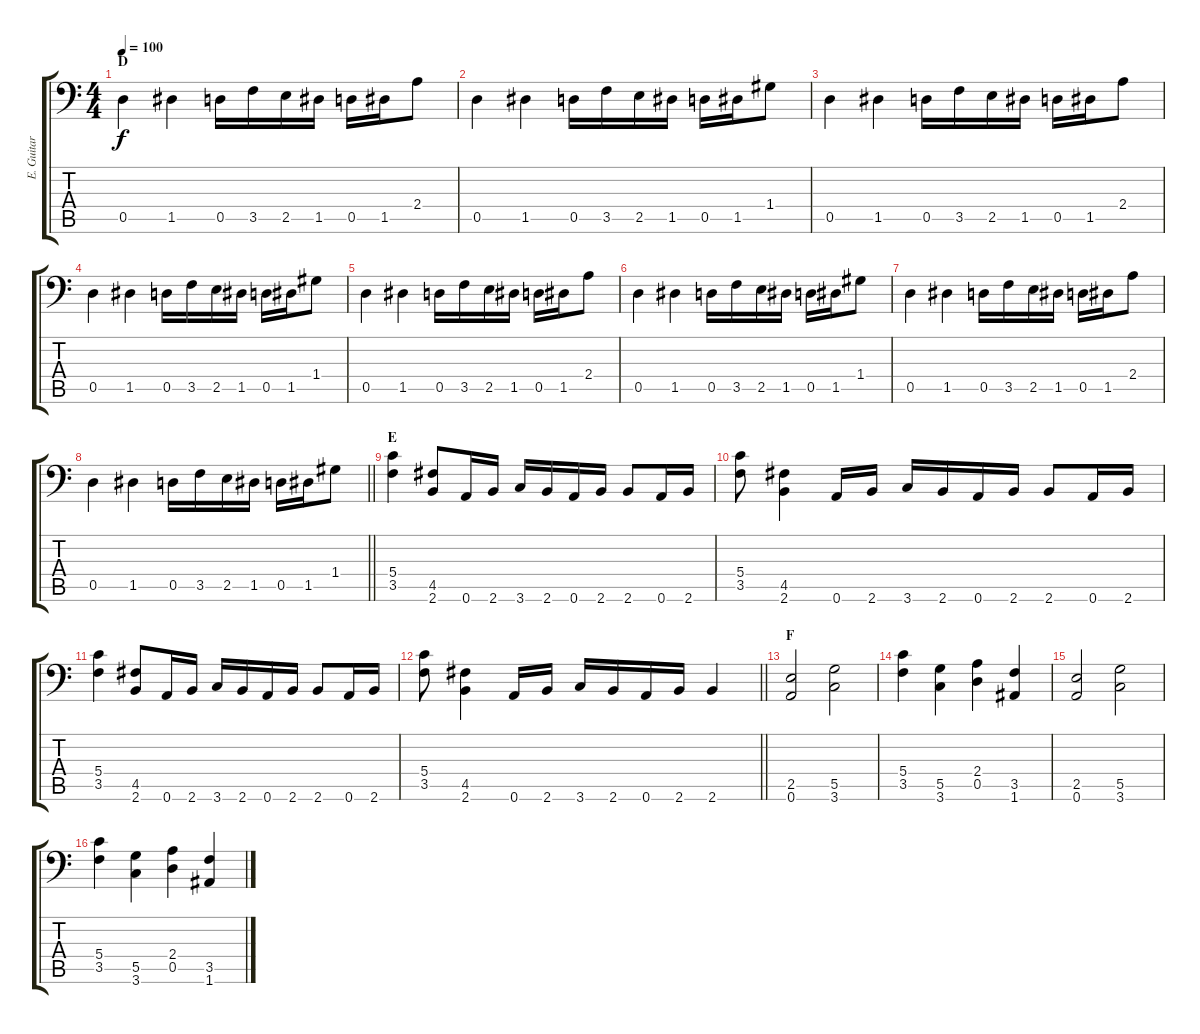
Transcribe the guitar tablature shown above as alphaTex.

\track ("E. Guitar II" "E. Guitar ") {instrument overdrivenguitar}
\staff {score tabs}
\tuning (A3 E3 C3 G2 D2 A1) {hide}
\ts (4 4)
\section ("" "D")
\tempo 100
\clef f4
\ks c
0.5.4{dy f} 1.5.4 0.5.16 3.5.16 2.5.16 1.5.16 0.5.16 1.5.16 2.4.8 |
0.5.4 1.5.4 0.5.16 3.5.16 2.5.16 1.5.16 0.5.16 1.5.16 1.4.8 |
0.5.4 1.5.4 0.5.16 3.5.16 2.5.16 1.5.16 0.5.16 1.5.16 2.4.8 |
0.5.4 1.5.4 0.5.16 3.5.16 2.5.16 1.5.16 0.5.16 1.5.16 1.4.8 |
0.5.4 1.5.4 0.5.16 3.5.16 2.5.16 1.5.16 0.5.16 1.5.16 2.4.8 |
0.5.4 1.5.4 0.5.16 3.5.16 2.5.16 1.5.16 0.5.16 1.5.16 1.4.8 |
0.5.4 1.5.4 0.5.16 3.5.16 2.5.16 1.5.16 0.5.16 1.5.16 2.4.8 |
\barLineRight lightlight
0.5.4 1.5.4 0.5.16 3.5.16 2.5.16 1.5.16 0.5.16 1.5.16 1.4.8 |
\section ("" "E")
(5.4 3.5).4 (4.5 2.6).8 0.6.16 2.6.16 3.6.16 2.6.16 0.6.16 2.6.16 2.6.8 0.6.16 2.6.16 |
(5.4 3.5).8 (4.5 2.6).4 0.6.16 2.6.16 3.6.16 2.6.16 0.6.16 2.6.16 2.6.8 0.6.16 2.6.16 |
(5.4 3.5).4 (4.5 2.6).8 0.6.16 2.6.16 3.6.16 2.6.16 0.6.16 2.6.16 2.6.8 0.6.16 2.6.16 |
\barLineRight lightlight
(5.4 3.5).8 (4.5 2.6).4 0.6.16 2.6.16 3.6.16 2.6.16 0.6.16 2.6.16 2.6.4 |
\section ("" "F")
(2.5 0.6).2 (5.5 3.6).2 |
(5.4 3.5).4 (5.5 3.6).4 (2.4 0.5).4 (3.5 1.6).4 |
(2.5 0.6).2 (5.5 3.6).2 |
(5.4 3.5).4 (5.5 3.6).4 (2.4 0.5).4 (3.5 1.6).4
